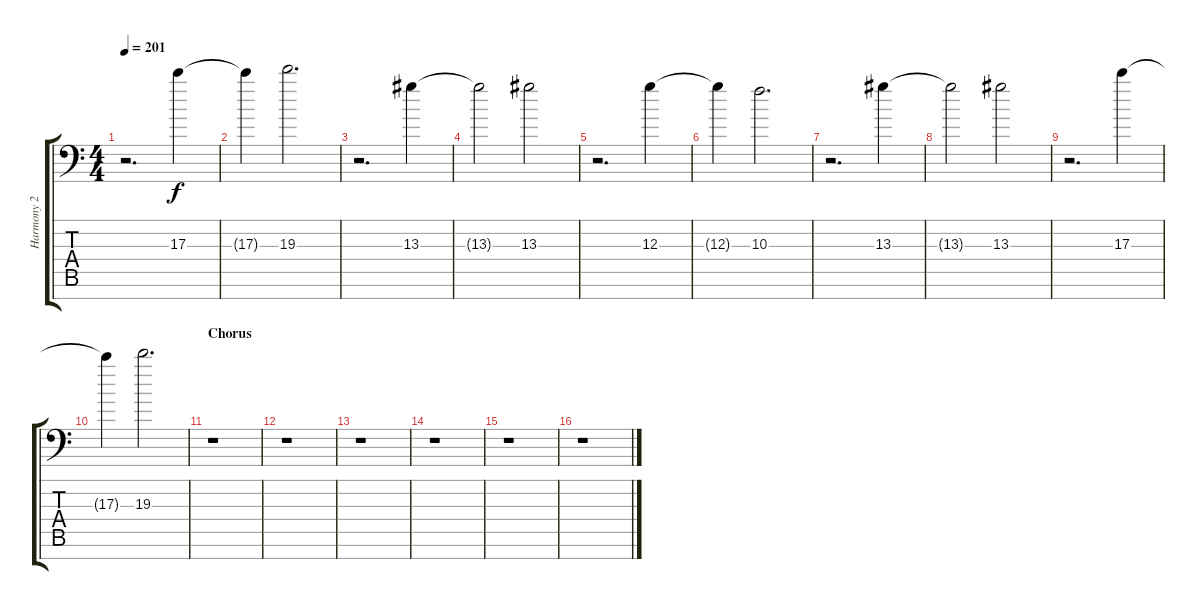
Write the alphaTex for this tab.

\track ("Harmony 2" "Harmony 2") {instrument overdrivenguitar}
\staff {score tabs}
\tuning (E4 B3 G3 D3 A2 E2 A1) {hide}
\ts (4 4)
\tempo 201
\clef f4
\ks aminor
r.2{d dy f} 17.3.4 |
17.3{t}.4 19.3.2{d} |
r.2{d} 13.3.4 |
13.3{t}.2 13.3.2 |
r.2{d} 12.3.4 |
12.3{t}.4 10.3.2{d} |
r.2{d} 13.3.4 |
13.3{t}.2 13.3.2 |
r.2{d} 17.3.4 |
17.3{t}.4 19.3.2{d} |
\section ("" "Chorus")
r.1 |
r.1 |
r.1 |
r.1 |
r.1 |
r.1
